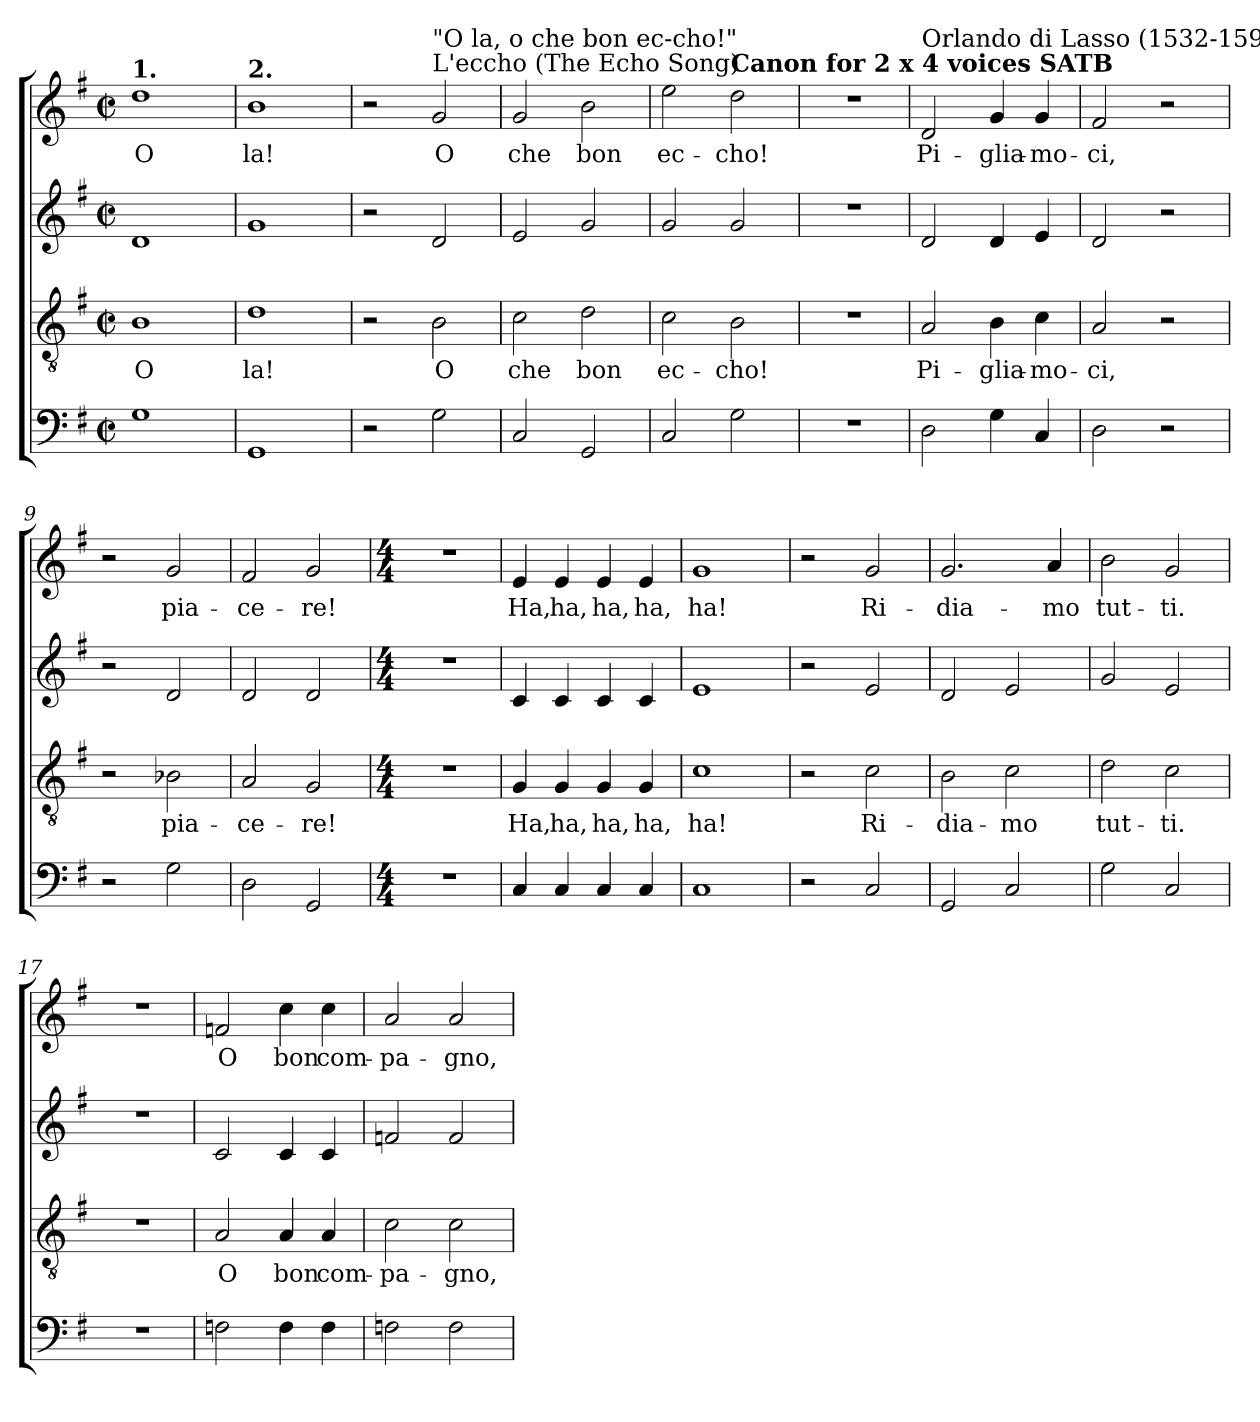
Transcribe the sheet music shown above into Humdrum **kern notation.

**kern	**kern	**text	**kern	**kern	**text
*part4	*part3	*part3	*part2	*part1	*part1
*staff4	*staff3	*staff3	*staff2	*staff1	*staff1
*clefF4	*clefGv2	*	*clefG2	*clefG2	*
*k[f#]	*k[f#]	*	*k[f#]	*k[f#]	*
*G:	*G:	*	*G:	*G:	*
*M2/2	*M2/2	*	*M2/2	*M2/2	*
*met(c|)	*met(c|)	*	*met(c|)	*met(c|)	*
*MM200	*MM200	*	*MM200	*MM200	*
=1	=1	=1	=1	=1	=1
!	!	!	!	!LO:TX:a:B:t=1.	!
!	!	!LO:LY:b	!	!	!LO:LY:b
1G	1B	O	1d	1dd	O
=2	=2	=2	=2	=2	=2
!	!	!	!	!LO:TX:a:B:t=2.	!
!	!	!LO:LY:b	!	!	!LO:LY:b
1GG	1d	la!	1g	1b	la!
=3	=3	=3	=3	=3	=3
2r	2r	.	2r	2r	.
!	!	!	!	!LO:TX:a:t=L'eccho (The Echo Song)	!
!	!	!	!	!LO:TX:a:t="O la, o che bon ec-cho!"	!
!	!	!LO:LY:b	!	!	!LO:LY:b
2G\	2B\	O	2d/	2g/	O
=4	=4	=4	=4	=4	=4
!	!	!LO:LY:b	!	!	!LO:LY:b
2C/	2c\	che	2e/	2g/	che
!	!	!LO:LY:b	!	!	!LO:LY:b
2GG/	2d\	bon	2g/	2b\	bon
=5	=5	=5	=5	=5	=5
!	!	!LO:LY:b	!	!	!LO:LY:b
2C/	2c\	ec-	2g/	2ee\	ec-
!	!	!	!	!LO:TX:a:B:t=Canon for 2 x 4 voices SATB	!
!	!	!LO:LY:b	!	!	!LO:LY:b
2G\	2B\	-cho!	2g/	2dd\	-cho!
=6	=6	=6	=6	=6	=6
1r	1r	.	1r	1r	.
=7	=7	=7	=7	=7	=7
!	!	!	!	!LO:TX:a:t=Orlando di Lasso (1532-1594)	!
!	!	!LO:LY:b	!	!	!LO:LY:b
2D\	2A/	Pi-	2d/	2d/	Pi-
!	!	!LO:LY:b	!	!	!LO:LY:b
4G\	4B\	-glia-	4d/	4g/	-glia-
!	!	!LO:LY:b	!	!	!LO:LY:b
4C/	4c\	-mo-	4e/	4g/	-mo-
=8	=8	=8	=8	=8	=8
!	!	!LO:LY:b	!	!	!LO:LY:b
2D\	2A/	-ci,	2d/	2f#/	-ci,
2r	2r	.	2r	2r	.
=9	=9	=9	=9	=9	=9
2r	2r	.	2r	2r	.
!	!	!LO:LY:b	!	!	!LO:LY:b
2G\	2B-X\	pia-	2d/	2g/	pia-
=10	=10	=10	=10	=10	=10
!	!	!LO:LY:b	!	!	!LO:LY:b
2D\	2A/	-ce-	2d/	2f#/	-ce-
!	!	!LO:LY:b	!	!	!LO:LY:b
2GG/	2G/	-re!	2d/	2g/	-re!
!!LO:LB:g=z
=11	=11	=11	=11	=11	=11
*M4/4	*M4/4	*	*M4/4	*M4/4	*
1r	1r	.	1r	1r	.
=12	=12	=12	=12	=12	=12
!	!	!LO:LY:b	!	!	!LO:LY:b
4C/	4G/	Ha,	4c/	4e/	Ha,
!	!	!LO:LY:b	!	!	!LO:LY:b
4C/	4G/	ha,	4c/	4e/	ha,
!	!	!LO:LY:b	!	!	!LO:LY:b
4C/	4G/	ha,	4c/	4e/	ha,
!	!	!LO:LY:b	!	!	!LO:LY:b
4C/	4G/	ha,	4c/	4e/	ha,
=13	=13	=13	=13	=13	=13
!	!	!LO:LY:b	!	!	!LO:LY:b
1C	1c	ha!	1e	1g	ha!
=14	=14	=14	=14	=14	=14
2r	2r	.	2r	2r	.
!	!	!LO:LY:b	!	!	!LO:LY:b
2C/	2c\	Ri-	2e/	2g/	Ri-
=15	=15	=15	=15	=15	=15
!	!	!LO:LY:b	!	!	!LO:LY:b
2GG/	2B\	-dia-	2d/	2.g/	-dia-
!	!	!LO:LY:b	!	!	!
2C/	2c\	-mo	2e/	.	.
!	!	!	!	!	!LO:LY:b
.	.	.	.	4a/	-mo
=16	=16	=16	=16	=16	=16
!	!	!LO:LY:b	!	!	!LO:LY:b
2G\	2d\	tut-	2g/	2b\	tut-
!	!	!LO:LY:b	!	!	!LO:LY:b
2C/	2c\	-ti.	2e/	2g/	-ti.
=17	=17	=17	=17	=17	=17
1r	1r	.	1r	1r	.
=18	=18	=18	=18	=18	=18
!	!	!LO:LY:b	!	!	!LO:LY:b
2Fn\	2A/	O	2c/	2fn/	O
!	!	!LO:LY:b	!	!	!LO:LY:b
4F\	4A/	bon	4c/	4cc\	bon
!	!	!LO:LY:b	!	!	!LO:LY:b
4F\	4A/	com-	4c/	4cc\	com-
=19	=19	=19	=19	=19	=19
!	!	!LO:LY:b	!	!	!LO:LY:b
2Fn\	2c\	-pa-	2fn/	2a/	-pa-
!	!	!LO:LY:b	!	!	!LO:LY:b
2F\	2c\	-gno,	2f/	2a/	-gno,
=	=	=	=	=	=
*-	*-	*-	*-	*-	*-
